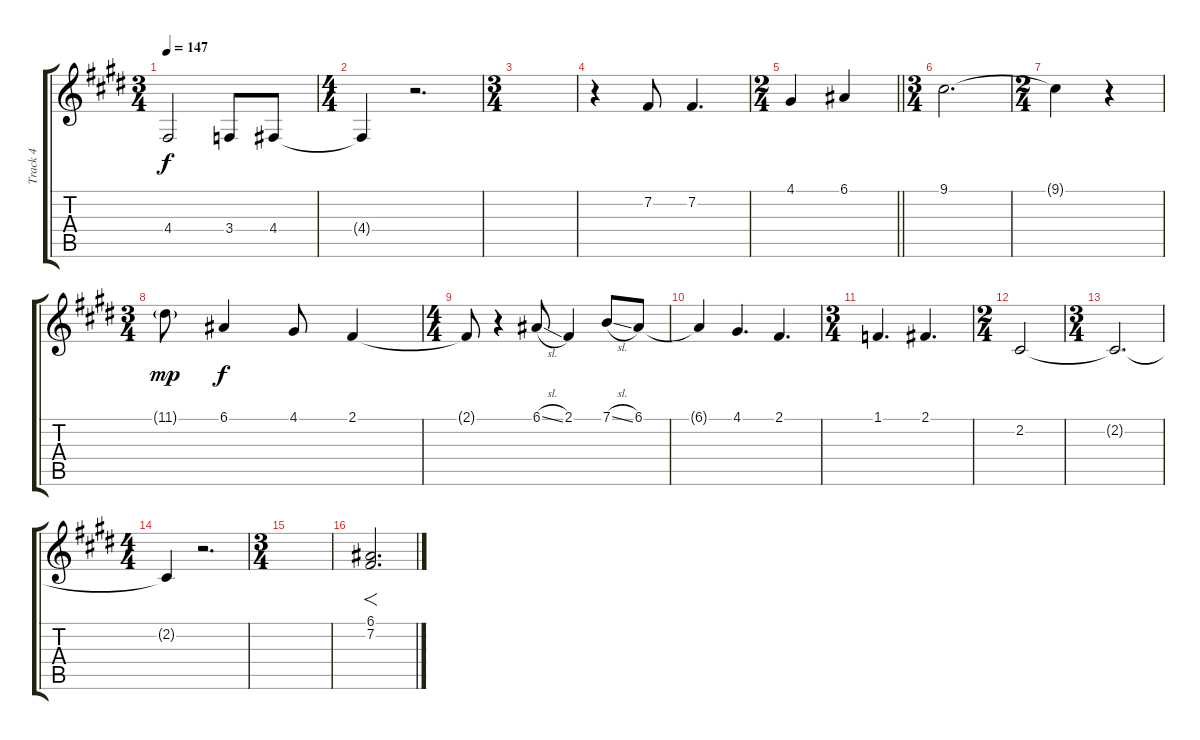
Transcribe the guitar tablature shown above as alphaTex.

\track ("Track 4" "Track 4") {instrument clarinet}
\staff {score tabs}
\tuning (E4 B3 G3 D3 A2 E2) {hide}
\ts (3 4)
\tempo 147
\clef g2
\ks e
4.4.2{dy f} 3.4.8 4.4.8 |
\ts (4 4)
4.4{t}.4 r.2{d} |
\ts (3 4)
|
r.4 7.2.8 7.2.4{d} |
\ts (2 4)
\barLineRight lightlight
4.1.4 6.1.4 |
\ts (3 4)
9.1.2{d} |
\ts (2 4)
9.1{t}.4 r.4 |
\ts (3 4)
11.1{g}.8{dy mp} 6.1.4{dy f} 4.1.8 2.1.4 |
\ts (4 4)
2.1{t}.8 r.4 6.1{sl}.8 2.1.4 7.1{sl}.8 6.1.8 |
6.1{t}.4 4.1.4{d} 2.1.4{d} |
\ts (3 4)
1.1.4{d} 2.1.4{d} |
\ts (2 4)
2.2.2 |
\ts (3 4)
2.2{t}.2{d} |
\ts (4 4)
2.2{t}.4 r.2{d} |
\ts (3 4)
|
(6.1 7.2).2{f d}
